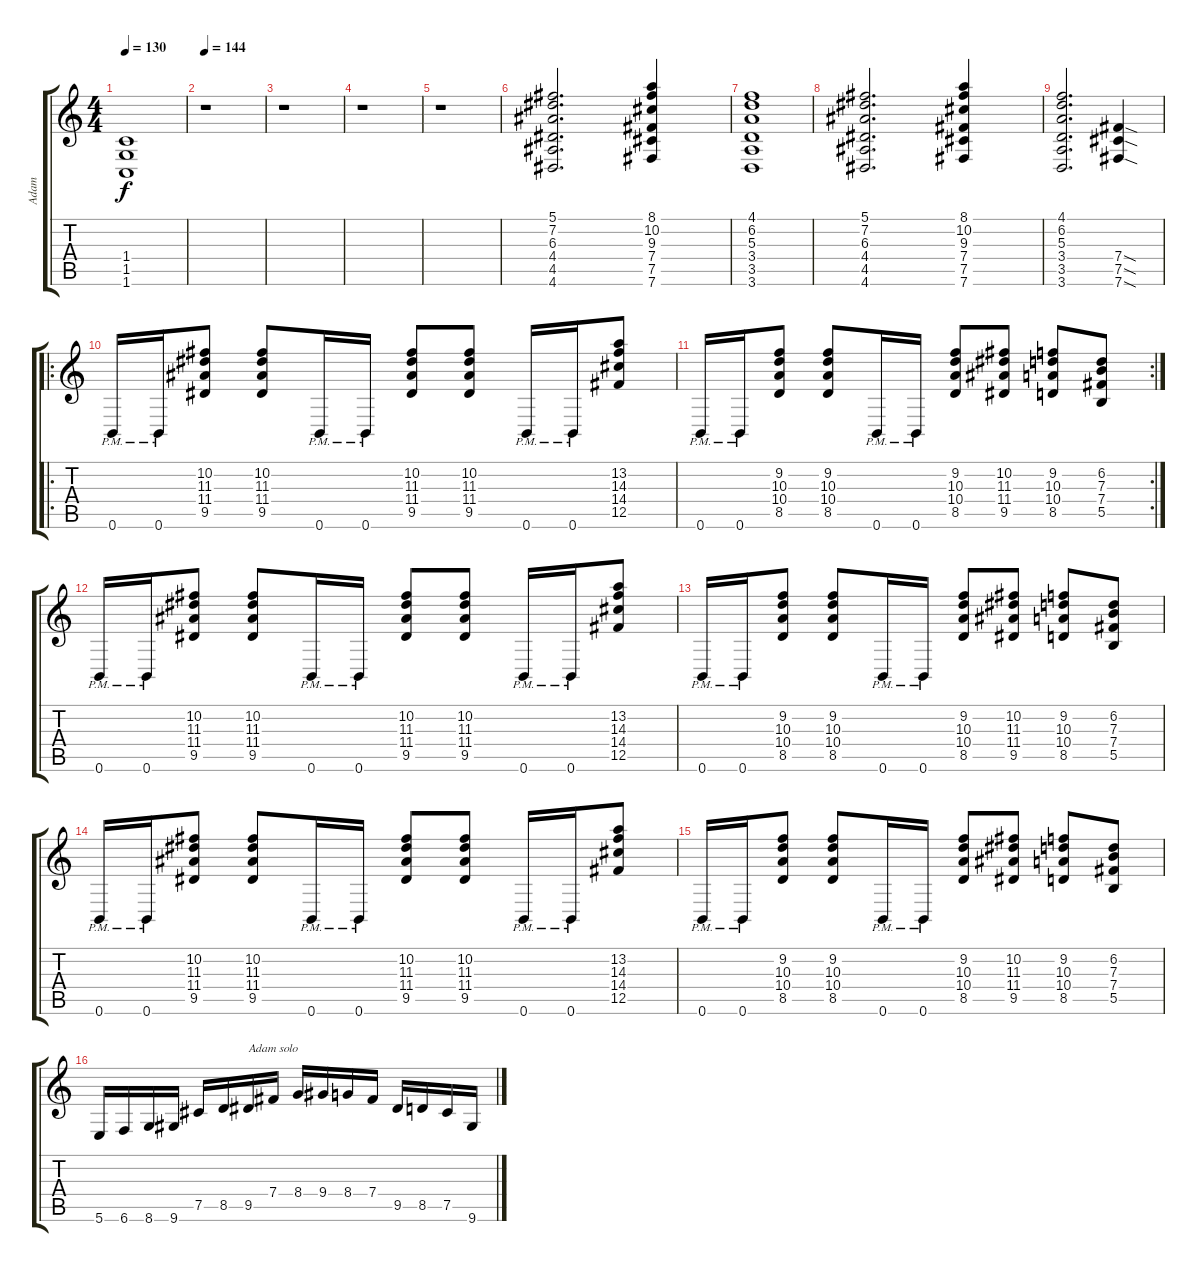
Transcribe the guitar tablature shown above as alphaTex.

\track ("Adam" "Adam") {instrument distortionguitar}
\staff {score tabs}
\tuning (Db4 Ab3 E3 B2 Gb2 B1) {hide}
\ts (4 4)
\tempo 130
\clef g2
\ks c
(1.4{t} 1.5{t} 1.6{t}).1{dy f} |
\tempo 144
r.1 |
r.1 |
r.1 |
r.1 |
(5.1 7.2 6.3 4.4 4.5 4.6).2{d} (8.1 10.2 9.3 7.4 7.5 7.6).4 |
(4.1 6.2 5.3 3.4 3.5 3.6).1 |
(5.1 7.2 6.3 4.4 4.5 4.6).2{d} (8.1 10.2 9.3 7.4 7.5 7.6).4 |
(4.1 6.2 5.3 3.4 3.5 3.6).2{d} (7.4{sod} 7.5{sod} 7.6{sod}).4 |
\ro
0.6{pm}.16 0.6{pm}.16 (10.2 11.3 11.4 9.5).8 (10.2 11.3 11.4 9.5).8 0.6{pm}.16 0.6{pm}.16 (10.2 11.3 11.4 9.5).8 (10.2 11.3 11.4 9.5).8 0.6{pm}.16 0.6{pm}.16 (13.2 14.3 14.4 12.5).8 |
\rc 2
0.6{pm}.16 0.6{pm}.16 (9.2 10.3 10.4 8.5).8 (9.2 10.3 10.4 8.5).8 0.6{pm}.16 0.6{pm}.16 (9.2 10.3 10.4 8.5).8 (10.2 11.3 11.4 9.5).8 (9.2 10.3 10.4 8.5).8 (6.2 7.3 7.4 5.5).8 |
0.6{pm}.16 0.6{pm}.16 (10.2 11.3 11.4 9.5).8 (10.2 11.3 11.4 9.5).8 0.6{pm}.16 0.6{pm}.16 (10.2 11.3 11.4 9.5).8 (10.2 11.3 11.4 9.5).8 0.6{pm}.16 0.6{pm}.16 (13.2 14.3 14.4 12.5).8 |
0.6{pm}.16 0.6{pm}.16 (9.2 10.3 10.4 8.5).8 (9.2 10.3 10.4 8.5).8 0.6{pm}.16 0.6{pm}.16 (9.2 10.3 10.4 8.5).8 (10.2 11.3 11.4 9.5).8 (9.2 10.3 10.4 8.5).8 (6.2 7.3 7.4 5.5).8 |
0.6{pm}.16 0.6{pm}.16 (10.2 11.3 11.4 9.5).8 (10.2 11.3 11.4 9.5).8 0.6{pm}.16 0.6{pm}.16 (10.2 11.3 11.4 9.5).8 (10.2 11.3 11.4 9.5).8 0.6{pm}.16 0.6{pm}.16 (13.2 14.3 14.4 12.5).8 |
0.6{pm}.16 0.6{pm}.16 (9.2 10.3 10.4 8.5).8 (9.2 10.3 10.4 8.5).8 0.6{pm}.16 0.6{pm}.16 (9.2 10.3 10.4 8.5).8 (10.2 11.3 11.4 9.5).8 (9.2 10.3 10.4 8.5).8 (6.2 7.3 7.4 5.5).8 |
5.6.16 6.6.16 8.6.16 9.6.16 7.5.16 8.5.16 9.5.16{txt "Adam solo"} 7.4.16 8.4.16 9.4.16 8.4.16 7.4.16 9.5.16 8.5.16 7.5.16 9.6.16
